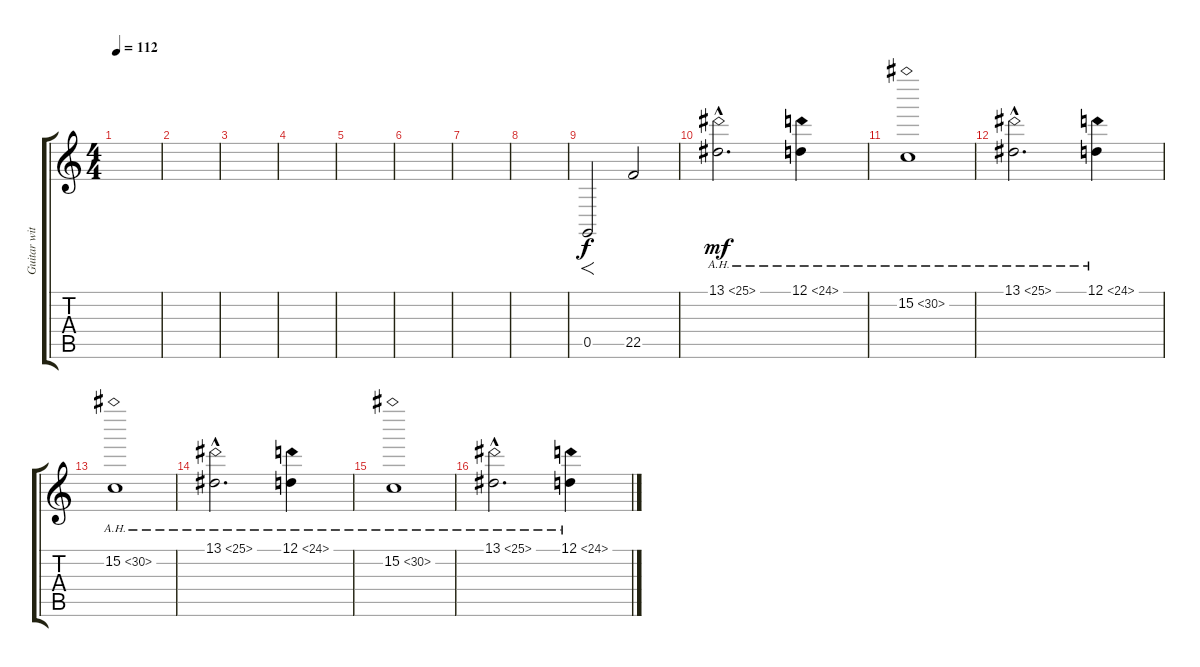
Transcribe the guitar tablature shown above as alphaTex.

\track ("Guitar with Delay" "Guitar wit") {instrument fx1rain}
\staff {score tabs}
\tuning (D4 A3 F3 C3 G2 C2) {hide}
\ts (4 4)
\tempo 112
\clef g2
\ks c
|
|
|
|
|
|
|
|
0.5.2{f instrument reversecymbal} 22.5.2{dy f} |
13.1{ah 12 hac}.2{d dy mf instrument fx7echoes} 12.1{ah 12}.4 |
15.2{ah 15}.1 |
13.1{ah 12 hac}.2{d instrument fx7echoes} 12.1{ah 12}.4 |
15.2{ah 15}.1 |
13.1{ah 12 hac}.2{d instrument fx7echoes} 12.1{ah 12}.4 |
15.2{ah 15}.1 |
13.1{ah 12 hac}.2{d instrument fx7echoes} 12.1{ah 12}.4
